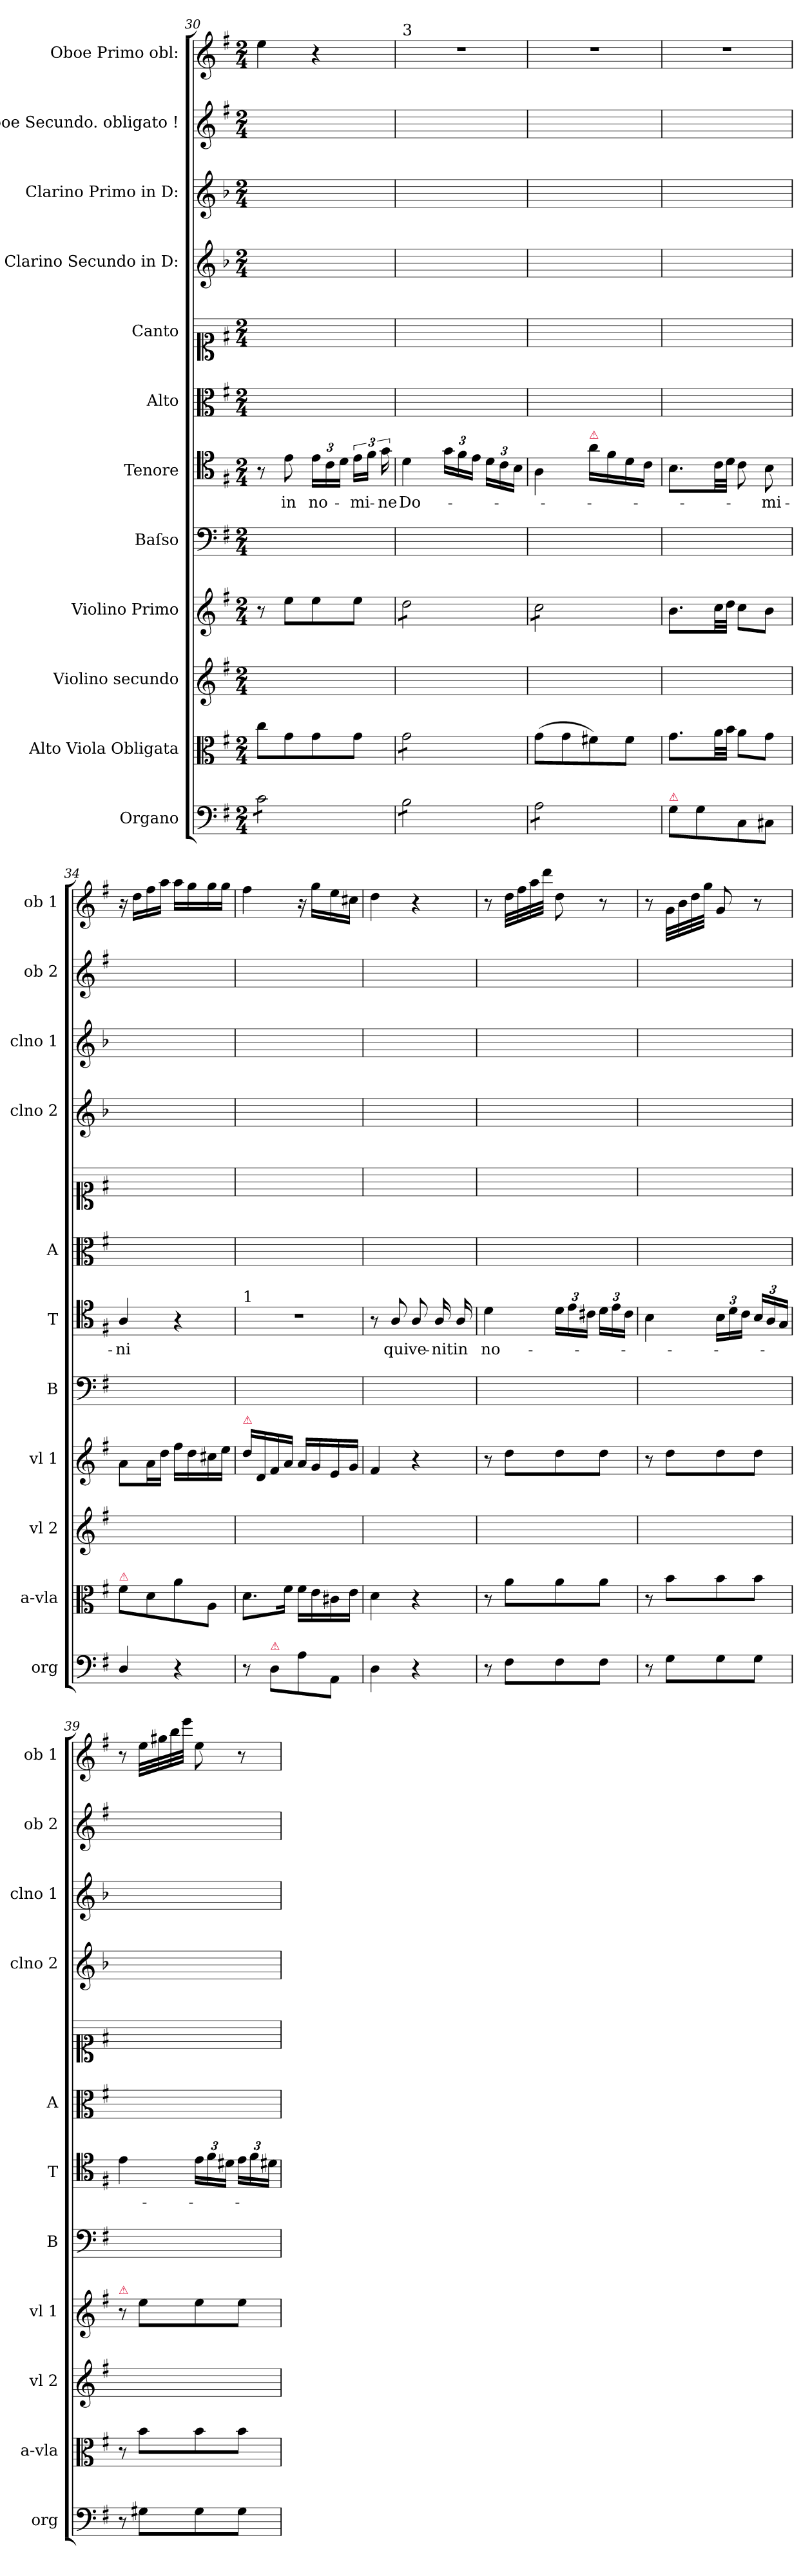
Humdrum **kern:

**kern	**kern	**kern	**kern	**dynam	**kern	**kern	**text	**kern	**kern	**kern	**kern	**kern	**kern
*part12	*part11	*part10	*part9	*part9	*part8	*part7	*part7	*part6	*part5	*part4	*part3	*part2	*part1
*staff12	*staff11	*staff10	*staff9	*staff9	*staff8	*staff7	*staff7	*staff6	*staff5	*staff4	*staff3	*staff2	*staff1
*I"Organo	*I"Alto Viola Obligata	*I"Violino secundo	*I"Violino Primo	*	*I"Baſso	*I"Tenore	*	*I"Alto	*I"Canto	*I"Clarino Secundo in D:	*I"Clarino Primo in D:	*I"Oboe Secundo. obligato !	*I"Oboe Primo obl:
*I'org	*I'a-vla	*I'vl 2	*I'vl 1	*	*I'B	*I'T	*	*I'A	*	*I'clno 2	*I'clno 1	*I'ob 2	*I'ob 1
*clefF4	*clefC3	*clefG2	*clefG2	*	*clefF4	*clefC4	*	*clefC3	*clefC1	*clefG2	*clefG2	*clefG2	*clefG2
*	*	*	*	*	*	*	*	*	*	*ITrd-1c-2	*ITrd-1c-2	*	*
*k[f#]	*k[f#]	*k[f#]	*k[f#]	*	*k[f#]	*k[f#]	*	*k[f#]	*k[f#]	*k[f#]	*k[f#]	*k[f#]	*k[f#]
*M2/4	*M2/4	*M2/4	*M2/4	*	*M2/4	*M2/4	*	*M2/4	*M2/4	*M2/4	*M2/4	*M2/4	*M2/4
=30	=30	=30	=30	=30	=30	=30	=30	=30	=30	=30	=30	=30	=30
!	!	!	!	!LO:DY:a	!	!	!	!	!	!	!	!	!
*tremolo	*	*	*	*	*	*	*	*	*	*	*	*	*
8c\L	8cc\L	2ryy	8r	p&colon;	2ryy	8r	.	2ryy	2ryy	2ryy	2ryy	2ryy	4ee\
8c\	8g\	.	8ee\L	.	.	8e\	in	.	.	.	.	.	.
8c\	8g\	.	8ee\	.	.	24e\LL	no-	.	.	.	.	.	4r
.	.	.	.	.	.	24c\	.	.	.	.	.	.	.
.	.	.	.	.	.	24d\JJ	.	.	.	.	.	.	.
8c\J	8g\J	.	8ee\J	.	.	24e\LL	-mi-	.	.	.	.	.	.
.	.	.	.	.	.	24f#\JJ	.	.	.	.	.	.	.
.	.	.	.	.	.	24g\	-ne	.	.	.	.	.	.
=31	=31	=31	=31	=31	=31	=31	=31	=31	=31	=31	=31	=31	=31
!	!	!	!	!	!	!	!	!	!	!	!	!	!LO:TX:a:t=3
*	*tremolo	*	*	*	*	*	*	*	*	*	*	*	*
*	*	*	*tremolo	*	*	*	*	*	*	*	*	*	*
8B\L	8g\L	2ryy	8dd\L	.	2ryy	4d\	Do-	2ryy	2ryy	2ryy	2ryy	2ryy	2r
8B\	8g\	.	8dd\	.	.	.	.	.	.	.	.	.	.
8B\	8g\	.	8dd\	.	.	24g\LL	.	.	.	.	.	.	.
.	.	.	.	.	.	24f#\	.	.	.	.	.	.	.
.	.	.	.	.	.	24e\JJ	.	.	.	.	.	.	.
8B\J	8g\J	.	8dd\J	.	.	24d\LL	.	.	.	.	.	.	.
*	*Xtremolo	*	*	*	*	*	*	*	*	*	*	*	*
.	.	.	.	.	.	24c\	.	.	.	.	.	.	.
.	.	.	.	.	.	24B\JJ	.	.	.	.	.	.	.
=32	=32	=32	=32	=32	=32	=32	=32	=32	=32	=32	=32	=32	=32
8A\L	(8g\L	2ryy	8cc\L	.	2ryy	4A\	.	2ryy	2ryy	2ryy	2ryy	2ryy	2r
8A\	8g\	.	8cc\	.	.	.	.	.	.	.	.	.	.
!	!	!	!	!	!	!LO:TX:a:color=crimson:t=⚠	!	!	!	!	!	!	!
8A\	8f#X\)	.	8cc\	.	.	16a\LL	.	.	.	.	.	.	.
.	.	.	.	.	.	16f#\	.	.	.	.	.	.	.
8A\J	8f#\J	.	8cc\J	.	.	16d\	.	.	.	.	.	.	.
*	*	*	*Xtremolo	*	*	*	*	*	*	*	*	*	*
*Xtremolo	*	*	*	*	*	*	*	*	*	*	*	*	*
.	.	.	.	.	.	16c\JJ	.	.	.	.	.	.	.
=33	=33	=33	=33	=33	=33	=33	=33	=33	=33	=33	=33	=33	=33
!LO:TX:a:color=crimson:t=⚠	!	!	!	!	!	!	!	!	!	!	!	!	!
8G\L	8.g\L	2ryy	8.b\L	.	2ryy	8.B\L	.	2ryy	2ryy	2ryy	2ryy	2ryy	2r
8G\	.	.	.	.	.	.	.	.	.	.	.	.	.
.	32a\LL	.	32cc\LL	.	.	32c\LL	.	.	.	.	.	.	.
.	32b\JJJ	.	32dd\JJJ	.	.	32d\JJJ	.	.	.	.	.	.	.
8C\	8a\L	.	8cc\L	.	.	8c\	.	.	.	.	.	.	.
8C#X\J	8g\J	.	8b\J	.	.	8B\	-mi-	.	.	.	.	.	.
=34	=34	=34	=34	=34	=34	=34	=34	=34	=34	=34	=34	=34	=34
!	!LO:TX:a:color=crimson:t=⚠	!	!	!	!	!	!	!	!	!	!	!	!
!	!	!	!	!LO:DY:a	!	!	!	!	!	!	!	!	!
4D/	8f#\L	2ryy	8a\L	f&colon;	2ryy	4A/	-ni	2ryy	2ryy	2ryy	2ryy	2ryy	16r
.	.	.	.	.	.	.	.	.	.	.	.	.	16dd\LL
.	8d\	.	16a\L	.	.	.	.	.	.	.	.	.	16ff#\
.	.	.	16dd\JJ	.	.	.	.	.	.	.	.	.	16aa\JJ
4r	8a\	.	16ff#\LL	.	.	4r	.	.	.	.	.	.	16aa\LL
.	.	.	16dd\	.	.	.	.	.	.	.	.	.	16gg\
.	8A/J	.	16cc#X\	.	.	.	.	.	.	.	.	.	16gg\
.	.	.	16ee\JJ	.	.	.	.	.	.	.	.	.	16gg\JJ
=35	=35	=35	=35	=35	=35	=35	=35	=35	=35	=35	=35	=35	=35
!	!	!	!	!	!	!LO:TX:a:t=1	!	!	!	!	!	!	!
!	!	!	!LO:TX:a:color=crimson:t=⚠	!	!	!	!	!	!	!	!	!	!
8r	8.d\L	2ryy	16dd\LL	.	2ryy	2r	.	2ryy	2ryy	2ryy	2ryy	2ryy	4ff#\
.	.	.	16d/	.	.	.	.	.	.	.	.	.	.
!LO:TX:a:color=crimson:t=⚠	!	!	!	!	!	!	!	!	!	!	!	!	!
8D\L	.	.	16f#/	.	.	.	.	.	.	.	.	.	.
.	16f#\Jk	.	16a/JJ	.	.	.	.	.	.	.	.	.	.
8A\	16f#\LL	.	16a/LL	.	.	.	.	.	.	.	.	.	16r
.	16e\	.	16g/	.	.	.	.	.	.	.	.	.	16gg\LL
8AA/J	16c#X\	.	16e/	.	.	.	.	.	.	.	.	.	16ee\
.	16e\JJ	.	16g/JJ	.	.	.	.	.	.	.	.	.	16cc#X\JJ
=36	=36	=36	=36	=36	=36	=36	=36	=36	=36	=36	=36	=36	=36
4D\	4d\	2ryy	4f#/	.	2ryy	8r	.	2ryy	2ryy	2ryy	2ryy	2ryy	4dd\
.	.	.	.	.	.	8A/	qui	.	.	.	.	.	.
4r	4r	.	4r	.	.	8A/	ve-	.	.	.	.	.	4r
.	.	.	.	.	.	16A/	-nit	.	.	.	.	.	.
.	.	.	.	.	.	16A/	in	.	.	.	.	.	.
=37	=37	=37	=37	=37	=37	=37	=37	=37	=37	=37	=37	=37	=37
!	!	!	!	!LO:DY:a	!	!	!	!	!	!	!	!	!
8r	8r	2ryy	8r	p&colon;	2ryy	4d\	no-	2ryy	2ryy	2ryy	2ryy	2ryy	8r
8F#\L	8a\L	.	8dd\L	.	.	.	.	.	.	.	.	.	32dd\LLL
.	.	.	.	.	.	.	.	.	.	.	.	.	32ff#\
.	.	.	.	.	.	.	.	.	.	.	.	.	32aa\
.	.	.	.	.	.	.	.	.	.	.	.	.	32ddd\JJJ
8F#\	8a\	.	8dd\	.	.	24d\LL	.	.	.	.	.	.	8dd\
.	.	.	.	.	.	24e\	.	.	.	.	.	.	.
.	.	.	.	.	.	24c#X\JJ	.	.	.	.	.	.	.
8F#\J	8a\J	.	8dd\J	.	.	24d\LL	.	.	.	.	.	.	8r
.	.	.	.	.	.	24e\	.	.	.	.	.	.	.
.	.	.	.	.	.	24c#\JJ	.	.	.	.	.	.	.
=38	=38	=38	=38	=38	=38	=38	=38	=38	=38	=38	=38	=38	=38
8r	8r	2ryy	8r	.	2ryy	4B\	.	2ryy	2ryy	2ryy	2ryy	2ryy	8r
8G\L	8b\L	.	8dd\L	.	.	.	.	.	.	.	.	.	32g\LLL
.	.	.	.	.	.	.	.	.	.	.	.	.	32b\
.	.	.	.	.	.	.	.	.	.	.	.	.	32dd\
.	.	.	.	.	.	.	.	.	.	.	.	.	32gg\JJJ
8G\	8b\	.	8dd\	.	.	24B\LL	.	.	.	.	.	.	8g/
.	.	.	.	.	.	24d\	.	.	.	.	.	.	.
.	.	.	.	.	.	24c\JJ	.	.	.	.	.	.	.
8G\J	8b\J	.	8dd\J	.	.	24B/LL	.	.	.	.	.	.	8r
.	.	.	.	.	.	24A/	.	.	.	.	.	.	.
.	.	.	.	.	.	24G/JJ	.	.	.	.	.	.	.
=39	=39	=39	=39	=39	=39	=39	=39	=39	=39	=39	=39	=39	=39
!	!	!	!LO:TX:a:color=crimson:t=⚠	!	!	!	!	!	!	!	!	!	!
8r	8r	2ryy	8r	.	2ryy	4e\	.	2ryy	2ryy	2ryy	2ryy	2ryy	8r
8G#X\L	8b\L	.	8ee\L	.	.	.	.	.	.	.	.	.	32ee\LLL
.	.	.	.	.	.	.	.	.	.	.	.	.	32gg#X\
.	.	.	.	.	.	.	.	.	.	.	.	.	32bb\
.	.	.	.	.	.	.	.	.	.	.	.	.	32eee\JJJ
8G#\	8b\	.	8ee\	.	.	24e\LL	.	.	.	.	.	.	8ee\
.	.	.	.	.	.	24f#\	.	.	.	.	.	.	.
.	.	.	.	.	.	24d#X\JJ	.	.	.	.	.	.	.
8G#\J	8b\J	.	8ee\J	.	.	24e\LL	.	.	.	.	.	.	8r
.	.	.	.	.	.	24f#\	.	.	.	.	.	.	.
.	.	.	.	.	.	24d#X\JJ	.	.	.	.	.	.	.
=	=	=	=	=	=	=	=	=	=	=	=	=	=
*-	*-	*-	*-	*-	*-	*-	*-	*-	*-	*-	*-	*-	*-
